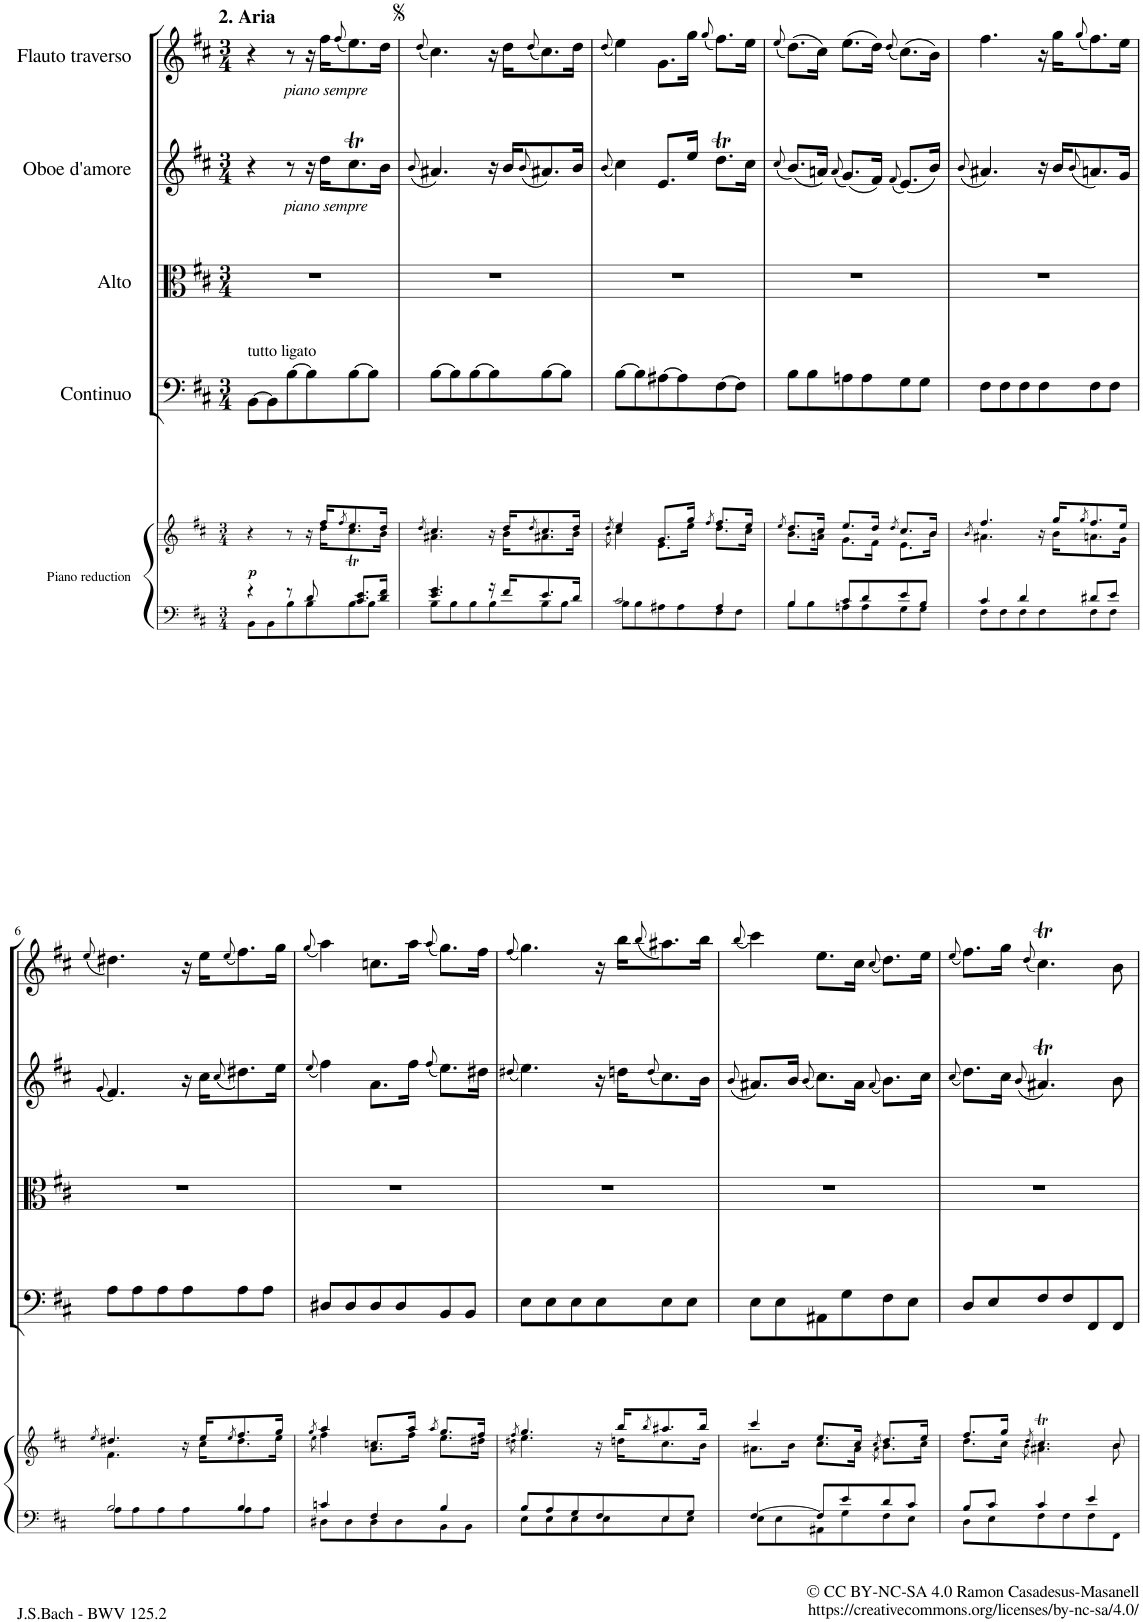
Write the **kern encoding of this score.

**kern	**kern	**dynam	**kern	**kern	**kern	**dynam	**kern	**dynam
*part5	*part5	*part5	*part4	*part3	*part2	*part2	*part1	*part1
*staff6	*staff5	*staff5/6	*staff4	*staff3	*staff2	*staff2	*staff1	*staff1
*I"Piano reduction	*	*	*I"Continuo	*I"Alto	*I"Oboe d'amore	*	*I"Flauto traverso	*
*I'Pno	*	*	*	*	*I'Ob	*	*I'Fl	*
*stria5	*stria5	*	*	*	*	*	*	*
*clefF4	*clefG2	*	*clefF4	*clefC3	*clefG2	*	*clefG2	*
*k[f#c#]	*k[f#c#]	*	*k[f#c#]	*k[f#c#]	*k[f#c#]	*	*k[f#c#]	*
*M3/4	*M3/4	*	*M3/4	*M3/4	*M3/4	*	*M3/4	*
=1	=1	=1	=1	=1	=1	=1	=1	=1
*^	*^	*	*	*	*	*	*	*
!	!	!	!	!	!	!	!	!	!LO:TX:a:B:t=2. Aria	!
!	!	!	!	!	!LO:TX:a:t=tutto ligato	!	!	!	!	!
!	!	!	!	!LO:DY:b	!	!	!	!	!	!
4r	8BB\L	4r	4ryy	p	[8BB\L	2.r	4r	.	4r	.
.	8BB\	.	.	.	8BB\]	.	.	.	.	.
8r	8B\	8r	8ryy	.	[8B\	.	8r	.	8r	.
8d/	8B\	16r	16ryy	.	8B\]	.	16r	.	16r	.
!	!	!	!	!	!	!	!	!LO:DY:b	!	!LO:DY:b
.	.	16ff#/KL	16dd\KL	.	.	.	16dd\KL	other-dynamics	16ff#\KL	other-dynamics
.	.	8qff#/	.	.	.	.	.	.	(8qff#/	.
8.c#/ 8.e/L	8B\	8.ee/	8.cc#t\	.	[8B\	.	8.cc#t\	.	8.ee\)	.
.	8B\J	.	.	.	8B\J]	.	.	.	.	.
16d/ 16f#/Jk	.	16dd/Jk	16b\Jk	.	.	.	16b\Jk	.	16dd\Jk	.
=2	=2	=2	=2	=2	=2	=2	=2	=2	=2	=2
.	.	8qdd/	.	.	.	.	(8qb/	.	(8qdd/	.
4.e/ 4.g/	8B\L	4.cc#/	4.a#X\	.	[8B\L	2.r	4.a#X/)	.	4.cc#\)	.
.	8B\	.	.	.	8B\]	.	.	.	.	.
.	8B\	.	.	.	[8B\	.	.	.	.	.
16r	8B\	16r	16ryy	.	8B\]	.	16r	.	16r	.
16f#/KL	.	16dd/KL	16b\KL	.	.	.	16b/KL	.	16dd\KL	.
.	.	8qdd/	.	.	.	.	(8qb/	.	(8qdd/	.
8.e/	8B\	8.cc#/	8.a#X\	.	[8B\	.	8.a#X/)	.	8.cc#\)	.
.	8B\J	.	.	.	8B\J]	.	.	.	.	.
16d/Jk	.	16dd/Jk	16b\Jk	.	.	.	16b/Jk	.	16dd\Jk	.
=3	=3	=3	=3	=3	=3	=3	=3	=3	=3	=3
.	.	8qdd/	8qb\	.	.	.	(8qb/	.	(8qdd/	.
2c#/	8B\L	4ee/	4cc#\	.	[8B\L	2.r	4cc#\)	.	4ee\)	.
.	8B\	.	.	.	8B\]	.	.	.	.	.
.	8A#X\	8.g/L	8.e\L	.	[8A#X\	.	8.e/L	.	8.g\L	.
.	8A#\	.	.	.	8A#\]	.	.	.	.	.
.	.	16gg/Jk	16ee\Jk	.	.	.	16ee/Jk	.	16gg\Jk	.
.	.	8qff#/	.	.	.	.	.	.	(8qgg/	.
4A#/	8F#\	8.ff#/L	8.dd\L	.	[8F#\	.	8.ddT\L	.	8.ff#\L)	.
.	8F#\J	.	.	.	8F#\J]	.	.	.	.	.
.	.	16ee/Jk	16cc#\Jk	.	.	.	16cc#\Jk	.	16ee\Jk	.
=4	=4	=4	=4	=4	=4	=4	=4	=4	=4	=4
.	.	8qee/	.	.	.	.	(8qcc#/	.	(8qee/	.
4B/	8B\L	8.dd/L	8.b\L	.	8B\L	2.r	(8.b/L)	.	(8.dd\L)	.
.	8B\	.	.	.	8B\	.	.	.	.	.
.	.	16cc#/Jk	16an\Jk	.	.	.	16an/Jk)	.	16cc#\Jk)	.
.	.	.	.	.	.	.	(8qa/	.	.	.
8c#/L	8An\	8.ee/L	8.g\L	.	8An\	.	(8.g/L)	.	(8.ee\L	.
8d/	8A\	.	.	.	8A\	.	.	.	.	.
.	.	16dd/Jk	16f#\Jk	.	.	.	16f#/Jk)	.	16dd\Jk)	.
.	.	8qdd/	.	.	.	.	(8qf#/	.	(8qdd/	.
8e/	8G\	8.cc#/L	8.e\L	.	8G\	.	(8.e/L)	.	(8.cc#\L)	.
8B/J	8G\J	.	.	.	8G\J	.	.	.	.	.
.	.	16b/Jk	16b\Jk	.	.	.	16b/Jk)	.	16b\Jk)	.
=5	=5	=5	=5	=5	=5	=5	=5	=5	=5	=5
.	.	.	8qb/	.	.	.	(8qb/	.	.	.
4c#/	8F#\L	4.ff#/	4.a#X\	.	8F#\L	2.r	4.a#X/)	.	4.ff#\	.
.	8F#\	.	.	.	8F#\	.	.	.	.	.
4d/	8F#\	.	.	.	8F#\	.	.	.	.	.
.	8F#\	16r	16ryy	.	8F#\	.	16r	.	16r	.
.	.	16gg/KL	16b\KL	.	.	.	16b/KL	.	16gg\KL	.
.	.	8qgg/	.	.	.	.	(8qb/	.	(8qgg/	.
8d#X/L	8F#\	8.ff#/	8.an\	.	8F#\	.	8.an/)	.	8.ff#\)	.
8e/J	8F#\J	.	.	.	8F#\J	.	.	.	.	.
.	.	16ee/Jk	16g\Jk	.	.	.	16g/Jk	.	16ee\Jk	.
!!LO:LB:g=z
=6	=6	=6	=6	=6	=6	=6	=6	=6	=6	=6
.	.	8qee/	.	.	.	.	(8qg/	.	(8qee/	.
2B/	8A\L	4.dd#X/	4.f#\	.	8A\L	2.r	4.f#/)	.	4.dd#X\)	.
.	8A\	.	.	.	8A\	.	.	.	.	.
.	8A\	.	.	.	8A\	.	.	.	.	.
.	8A\	16r	16ryy	.	8A\	.	16r	.	16r	.
.	.	16ee/KL	16cc#\KL	.	.	.	16cc#\KL	.	16ee\KL	.
.	.	8qee/	.	.	.	.	(8qcc#/	.	(8qee/	.
4B/	8A\	8.ff#/	8.dd#\	.	8A\	.	8.dd#X\)	.	8.ff#\)	.
.	8A\J	.	.	.	8A\J	.	.	.	.	.
.	.	16gg/Jk	16ee\Jk	.	.	.	16ee\Jk	.	16gg\Jk	.
=7	=7	=7	=7	=7	=7	=7	=7	=7	=7	=7
.	.	8qgg/	8qee\	.	.	.	(8qee/	.	(8qgg/	.
4cn/	8D#X\L	4aa/	4ff#\	.	8D#X/L	2.r	4ff#\)	.	4aa\)	.
.	8D#\	.	.	.	8D#/	.	.	.	.	.
4F#/	8D#\	8.ccn/L	8.a\L	.	8D#/	.	8.a\L	.	8.ccn\L	.
.	8D#\	.	.	.	8D#/	.	.	.	.	.
.	.	16aa/Jk	16ff#\Jk	.	.	.	16ff#\Jk	.	16aa\Jk	.
.	.	8qaa/	.	.	.	.	(8qff#/	.	(8qaa/	.
4B/	8BB\	8.gg/L	8.ee\L	.	8BB/	.	8.ee\L)	.	8.gg\L)	.
.	8BB\J	.	.	.	8BB/J	.	.	.	.	.
.	.	16ff#/Jk	16dd#X\Jk	.	.	.	16dd#X\Jk	.	16ff#\Jk	.
=8	=8	=8	=8	=8	=8	=8	=8	=8	=8	=8
.	.	8qff#/	8qdd#X\	.	.	.	(8qdd#X/	.	(8qff#/	.
8B/L	8E\L	4.gg/	4.ee\	.	8E\L	2.r	4.ee\)	.	4.gg\)	.
8A/	8E\	.	.	.	8E\	.	.	.	.	.
8G/	8E\	.	.	.	8E\	.	.	.	.	.
8F#/	8E\	16r	16ryy	.	8E\	.	16r	.	16r	.
.	.	16bb/KL	16ddn\KL	.	.	.	16ddn\KL	.	16bb\KL	.
.	.	8qbb/	.	.	.	.	(8qdd/	.	(8qbb/	.
8E/	8E\	8.aa#X/	8.cc#\	.	8E\	.	8.cc#\)	.	8.aa#X\)	.
8G/J	8E\J	.	.	.	8E\J	.	.	.	.	.
.	.	16bb/Jk	16b\Jk	.	.	.	16b\Jk	.	16bb\Jk	.
=9	=9	=9	=9	=9	=9	=9	=9	=9	=9	=9
.	.	.	.	.	.	.	(8qb/	.	(8qbb/	.
[4F#/	8E\L	4ccc#/	8.a#X\L	.	8E\L	2.r	8.a#X/L)	.	4ccc#\)	.
.	8E\	.	.	.	8E\	.	.	.	.	.
.	.	.	16b\Jk	.	.	.	16b/Jk	.	.	.
.	.	.	.	.	.	.	(8qb/	.	.	.
8F#/L]	8AA#X\	8.ee/L	8.cc#\L	.	8AA#X\	.	8.cc#\L)	.	8.ee\L	.
8e/	8G\	.	.	.	8G\	.	.	.	.	.
.	.	16cc#/Jk	16a#\Jk	.	.	.	16a#\Jk	.	16cc#\Jk	.
.	.	8qcc#/	8qa#\	.	.	.	(8qa#/	.	(8qcc#/	.
8d/	8F#\	8.dd/L	8.b\L	.	8F#\	.	8.b\L)	.	8.dd\L)	.
8c#/J	8E\J	.	.	.	8E\J	.	.	.	.	.
.	.	16ee/Jk	16cc#\Jk	.	.	.	16cc#\Jk	.	16ee\Jk	.
=10	=10	=10	=10	=10	=10	=10	=10	=10	=10	=10
.	.	.	.	.	.	.	(8qcc#/	.	(8qee/	.
8B/L	8D\L	8.ff#/L	8.dd\L	.	8D/L	2.r	8.dd\L)	.	8.ff#\L)	.
8c#/J	8E\	.	.	.	8E/	.	.	.	.	.
.	.	16gg/Jk	16cc#\Jk	.	.	.	16cc#\Jk	.	16gg\Jk	.
.	.	8qdd/	8qb\	.	.	.	(8qb/	.	(8qdd/	.
4c#/	8F#\	4.cc#t/	4.a#X\	.	8F#/	.	4.a#Xt/)	.	4.cc#t\)	.
.	8F#\	.	.	.	8F#/	.	.	.	.	.
4e/	8F#\	.	.	.	8FF#/	.	.	.	.	.
.	8FF#\J	8b/	8b\	.	8FF#/J	.	8b\	.	8b\	.
*v	*v	*	*	*	*	*	*	*	*	*
*	*v	*v	*	*	*	*	*	*	*
=	=	=	=	=	=	=	=	=
*-	*-	*-	*-	*-	*-	*-	*-	*-
